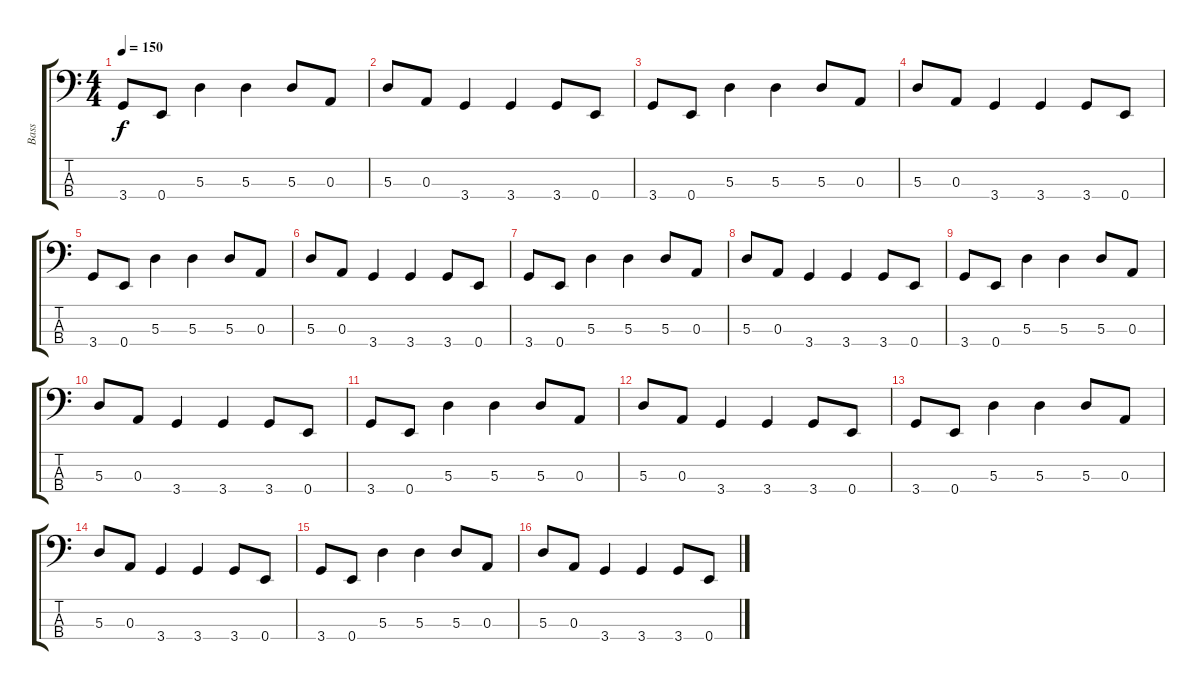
\track ("Bass" "Bass") {instrument electricbassfinger}
\staff {score tabs}
\tuning (G2 D2 A1 E1) {hide}
\ts (4 4)
\tempo 150
\clef f4
\ks c
3.4.8{dy f} 0.4.8 5.3.4 5.3.4 5.3.8 0.3.8 |
5.3.8 0.3.8 3.4.4 3.4.4 3.4.8 0.4.8 |
3.4.8 0.4.8 5.3.4 5.3.4 5.3.8 0.3.8 |
5.3.8 0.3.8 3.4.4 3.4.4 3.4.8 0.4.8 |
3.4.8 0.4.8 5.3.4 5.3.4 5.3.8 0.3.8 |
5.3.8 0.3.8 3.4.4 3.4.4 3.4.8 0.4.8 |
3.4.8 0.4.8 5.3.4 5.3.4 5.3.8 0.3.8 |
5.3.8 0.3.8 3.4.4 3.4.4 3.4.8 0.4.8 |
3.4.8 0.4.8 5.3.4 5.3.4 5.3.8 0.3.8 |
5.3.8 0.3.8 3.4.4 3.4.4 3.4.8 0.4.8 |
3.4.8 0.4.8 5.3.4 5.3.4 5.3.8 0.3.8 |
5.3.8 0.3.8 3.4.4 3.4.4 3.4.8 0.4.8 |
3.4.8 0.4.8 5.3.4 5.3.4 5.3.8 0.3.8 |
5.3.8 0.3.8 3.4.4 3.4.4 3.4.8 0.4.8 |
3.4.8 0.4.8 5.3.4 5.3.4 5.3.8 0.3.8 |
5.3.8 0.3.8 3.4.4 3.4.4 3.4.8 0.4.8
